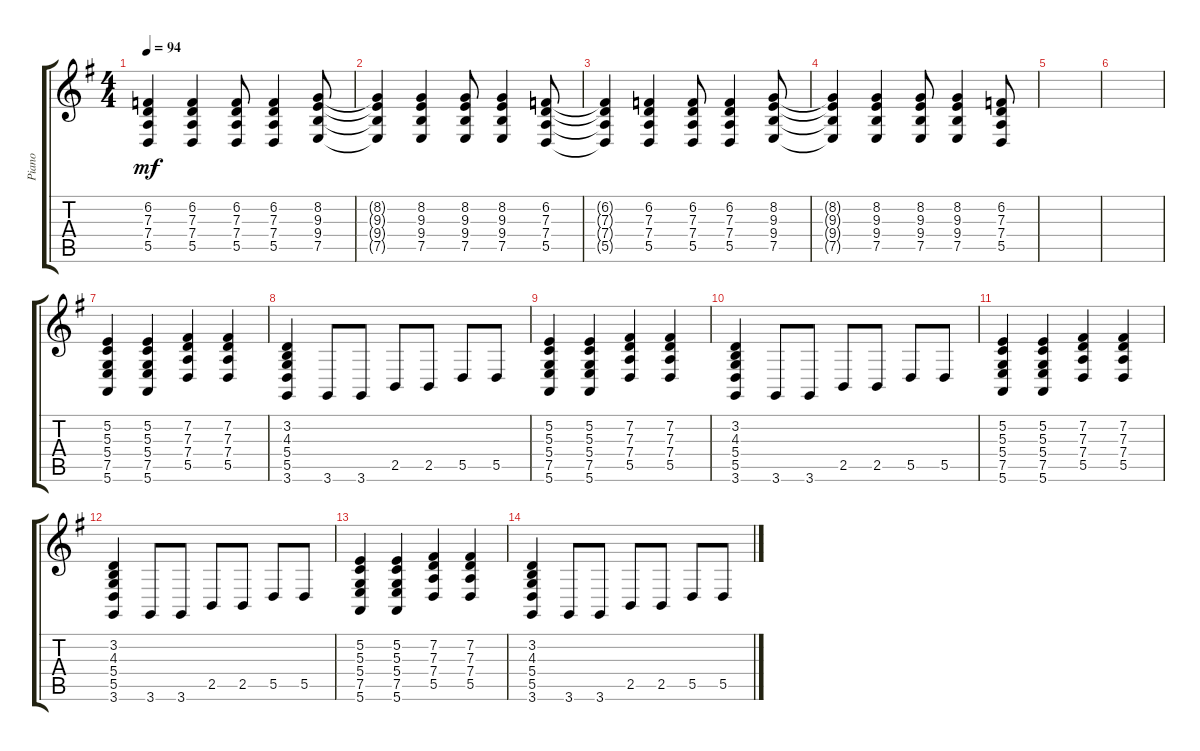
\track ("Piano" "Piano") {instrument electricpiano1}
\staff {score tabs}
\tuning (E4 B3 G3 D3 A2 E2) {hide}
\ts (4 4)
\tempo 94
\clef g2
\ks g
(6.2 7.3 7.4 5.5).4{dy mf volume 10} (6.2 7.3 7.4 5.5).4 (6.2 7.3 7.4 5.5).8 (6.2 7.3 7.4 5.5).4 (8.2 9.3 9.4 7.5).8 |
(8.2{t} 9.3{t} 9.4{t} 7.5{t}).4 (8.2 9.3 9.4 7.5).4 (8.2 9.3 9.4 7.5).8 (8.2 9.3 9.4 7.5).4 (6.2 7.3 7.4 5.5).8 |
(6.2{t} 7.3{t} 7.4{t} 5.5{t}).4 (6.2 7.3 7.4 5.5).4 (6.2 7.3 7.4 5.5).8 (6.2 7.3 7.4 5.5).4 (8.2 9.3 9.4 7.5).8 |
(8.2{t} 9.3{t} 9.4{t} 7.5{t}).4 (8.2 9.3 9.4 7.5).4 (8.2 9.3 9.4 7.5).8 (8.2 9.3 9.4 7.5).4 (6.2 7.3 7.4 5.5).8 |
|
|
(5.2 5.3 5.4 7.5 5.6).4 (5.2 5.3 5.4 7.5 5.6).4 (7.2 7.3 7.4 5.5).4 (7.2 7.3 7.4 5.5).4 |
(3.2 4.3 5.4 5.5 3.6).4 3.6.8 3.6.8 2.5.8 2.5.8 5.5.8 5.5.8 |
(5.2 5.3 5.4 7.5 5.6).4 (5.2 5.3 5.4 7.5 5.6).4 (7.2 7.3 7.4 5.5).4 (7.2 7.3 7.4 5.5).4 |
(3.2 4.3 5.4 5.5 3.6).4 3.6.8 3.6.8 2.5.8 2.5.8 5.5.8 5.5.8 |
(5.2 5.3 5.4 7.5 5.6).4 (5.2 5.3 5.4 7.5 5.6).4 (7.2 7.3 7.4 5.5).4 (7.2 7.3 7.4 5.5).4 |
(3.2 4.3 5.4 5.5 3.6).4 3.6.8 3.6.8 2.5.8 2.5.8 5.5.8 5.5.8 |
(5.2 5.3 5.4 7.5 5.6).4 (5.2 5.3 5.4 7.5 5.6).4 (7.2 7.3 7.4 5.5).4 (7.2 7.3 7.4 5.5).4 |
(3.2 4.3 5.4 5.5 3.6).4 3.6.8 3.6.8 2.5.8 2.5.8 5.5.8 5.5.8
